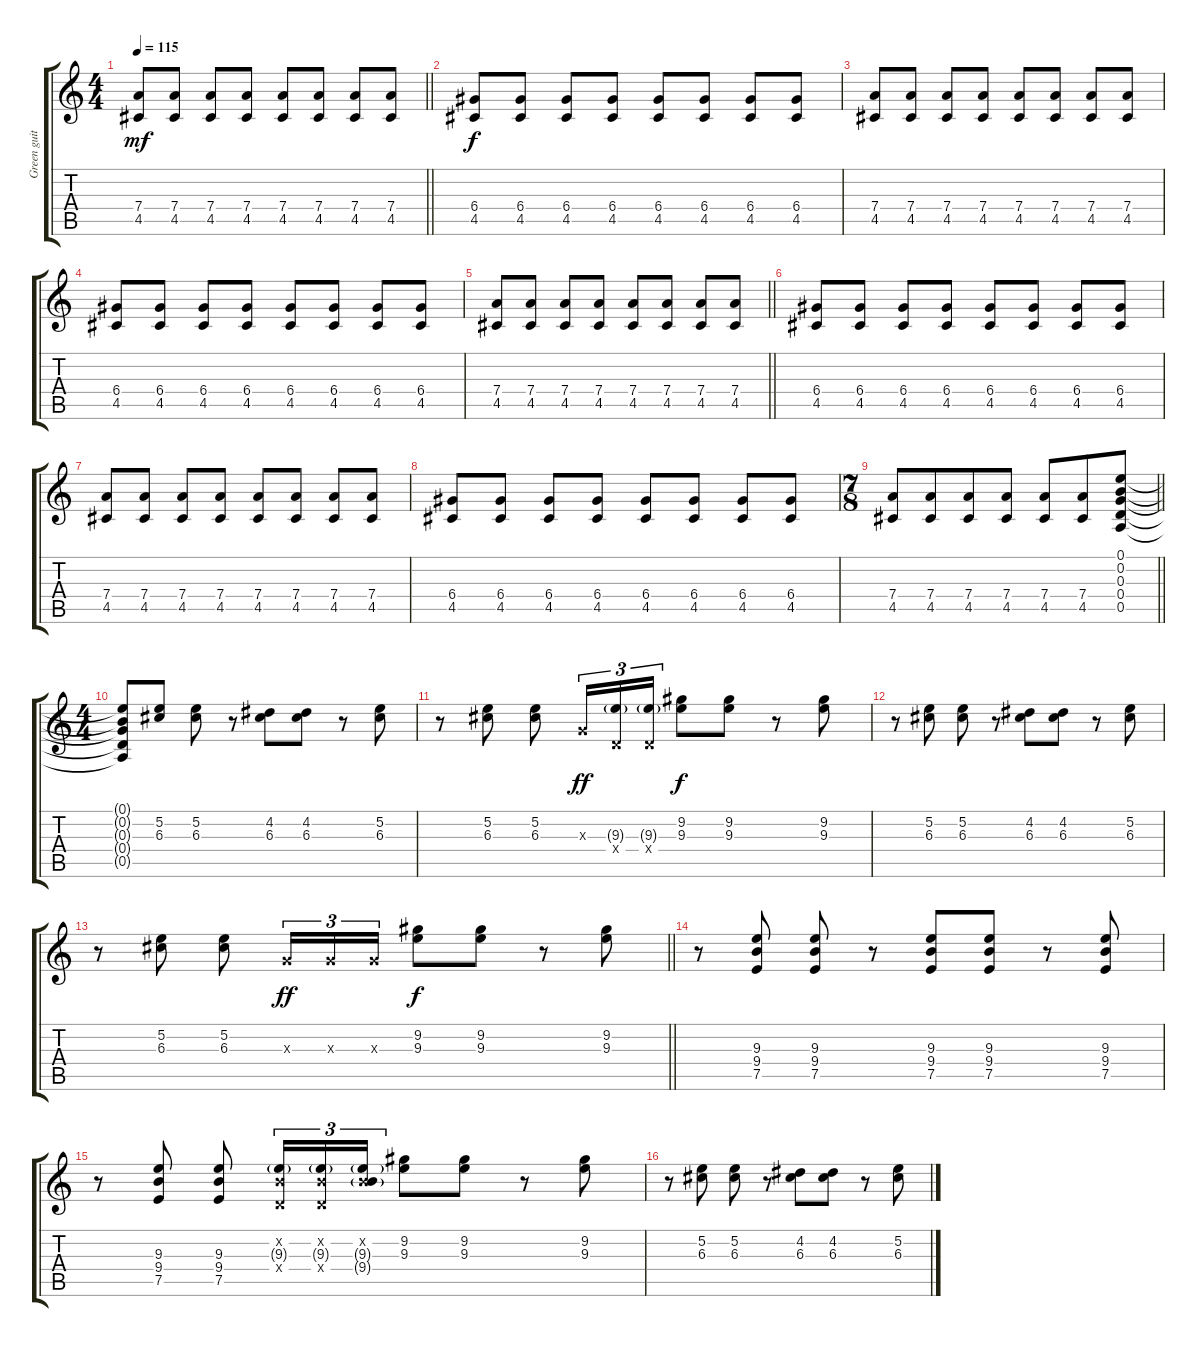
\track ("Green guitar" "Green guit") {instrument electricguitarclean}
\staff {score tabs}
\tuning (E4 B3 G3 D3 A2 E2) {hide}
\ts (4 4)
\tempo 115
\clef g2
\barLineRight lightlight
\ks c
(7.4 4.5).8{dy mf} (7.4 4.5).8 (7.4 4.5).8 (7.4 4.5).8 (7.4 4.5).8 (7.4 4.5).8 (7.4 4.5).8 (7.4 4.5).8 |
\section ("" "")
(6.4 4.5).8{dy f} (6.4 4.5).8 (6.4 4.5).8 (6.4 4.5).8 (6.4 4.5).8 (6.4 4.5).8 (6.4 4.5).8 (6.4 4.5).8 |
(7.4 4.5).8 (7.4 4.5).8 (7.4 4.5).8 (7.4 4.5).8 (7.4 4.5).8 (7.4 4.5).8 (7.4 4.5).8 (7.4 4.5).8 |
(6.4 4.5).8 (6.4 4.5).8 (6.4 4.5).8 (6.4 4.5).8 (6.4 4.5).8 (6.4 4.5).8 (6.4 4.5).8 (6.4 4.5).8 |
\barLineRight lightlight
(7.4 4.5).8 (7.4 4.5).8 (7.4 4.5).8 (7.4 4.5).8 (7.4 4.5).8 (7.4 4.5).8 (7.4 4.5).8 (7.4 4.5).8 |
\section ("" "")
(6.4 4.5).8 (6.4 4.5).8 (6.4 4.5).8 (6.4 4.5).8 (6.4 4.5).8 (6.4 4.5).8 (6.4 4.5).8 (6.4 4.5).8 |
(7.4 4.5).8 (7.4 4.5).8 (7.4 4.5).8 (7.4 4.5).8 (7.4 4.5).8 (7.4 4.5).8 (7.4 4.5).8 (7.4 4.5).8 |
(6.4 4.5).8 (6.4 4.5).8 (6.4 4.5).8 (6.4 4.5).8 (6.4 4.5).8 (6.4 4.5).8 (6.4 4.5).8 (6.4 4.5).8 |
\ts (7 8)
\barLineRight lightlight
(7.4 4.5).8 (7.4 4.5).8 (7.4 4.5).8 (7.4 4.5).8 (7.4 4.5).8 (7.4 4.5).8 (0.1 0.2 0.3 0.4 0.5).8 |
\ts (4 4)
\section ("" "")
(0.1{t} 0.2{t} 0.3{t} 0.4{t} 0.5{t}).8 (5.2 6.3).8 (5.2 6.3).8 r.8 (4.2 6.3).8 (4.2 6.3).8 r.8 (5.2 6.3).8 |
r.8 (5.2 6.3).8 (5.2 6.3).8 0.3{x}.16{tu (3 2) dy ff} (9.3{g} 0.4{x}).16{tu (3 2)} (9.3{g} 0.4{x}).16{tu (3 2)} (9.2 9.3).8{dy f} (9.2 9.3).8 r.8 (9.2 9.3).8 |
r.8 (5.2 6.3).8 (5.2 6.3).8 r.8 (4.2 6.3).8 (4.2 6.3).8 r.8 (5.2 6.3).8 |
\barLineRight lightlight
r.8 (5.2 6.3).8 (5.2 6.3).8 0.3{x}.16{tu (3 2) dy ff} 0.3{x}.16{tu (3 2)} 0.3{x}.16{tu (3 2)} (9.2 9.3).8{dy f} (9.2 9.3).8 r.8 (9.2 9.3).8 |
\section ("" "")
r.8 (9.3 9.4 7.5).8 (9.3 9.4 7.5).8 r.8 (9.3 9.4 7.5).8 (9.3 9.4 7.5).8 r.8 (9.3 9.4 7.5).8 |
r.8 (9.3 9.4 7.5).8 (9.3 9.4 7.5).8 (0.2{x} 9.3{g} 0.4{x}).16{tu (3 2)} (0.2{x} 9.3{g} 0.4{x}).16{tu (3 2)} (0.2{x} 9.3{g} 9.4{g}).16{tu (3 2)} (9.2 9.3).8 (9.2 9.3).8 r.8 (9.2 9.3).8 |
r.8 (5.2 6.3).8 (5.2 6.3).8 r.8 (4.2 6.3).8 (4.2 6.3).8 r.8 (5.2 6.3).8
